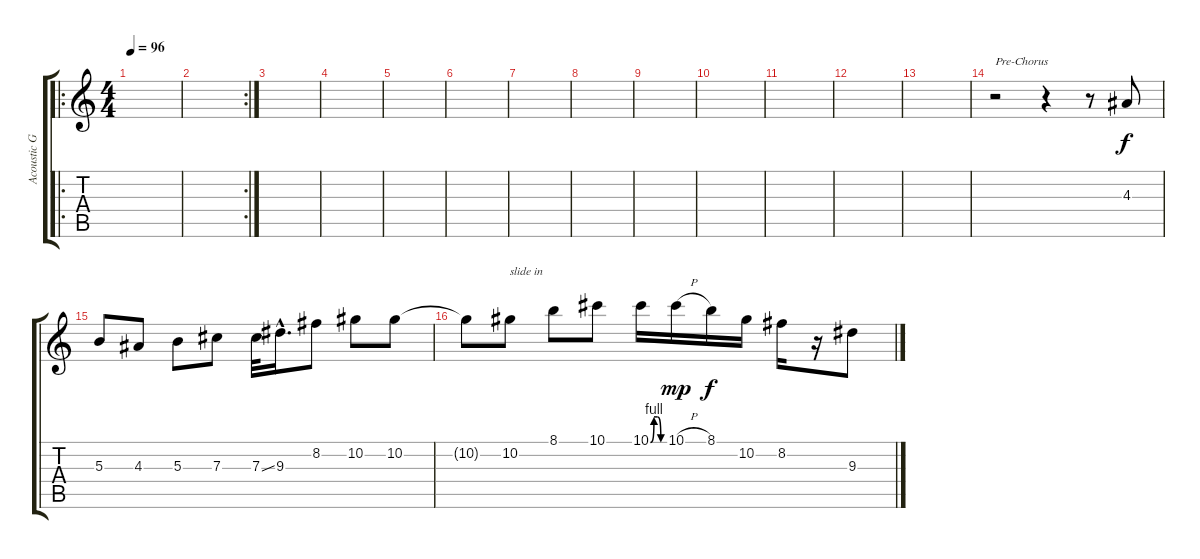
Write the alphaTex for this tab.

\track ("Acoustic Guitar 2" "Acoustic G") {instrument acousticguitarsteel}
\staff {score tabs}
\tuning (Eb4 Bb3 Gb3 Db3 Ab2 Eb2) {hide}
\ro
\ts (4 4)
\tempo 96
\clef g2
\ks c
|
\rc 2
|
|
|
|
|
|
|
|
|
|
|
|
r.2{txt "Pre-Chorus"} r.4 r.8 4.3.8 |
5.3.8 4.3.8 5.3.8 7.3.8 7.3{ss}.32 9.3{hac}.16{d} 8.2.8 10.2.8 10.2.8 |
10.2{t}.8 10.2.8{txt "slide in"} 8.1.8 10.1.8 10.1{be (custom 0 0 15 4 30 4 45 0 60 0)}.16 10.1{h}.16{dy mp} 8.1.16{dy f} 10.2.16 8.2.16 r.16 9.3.8
